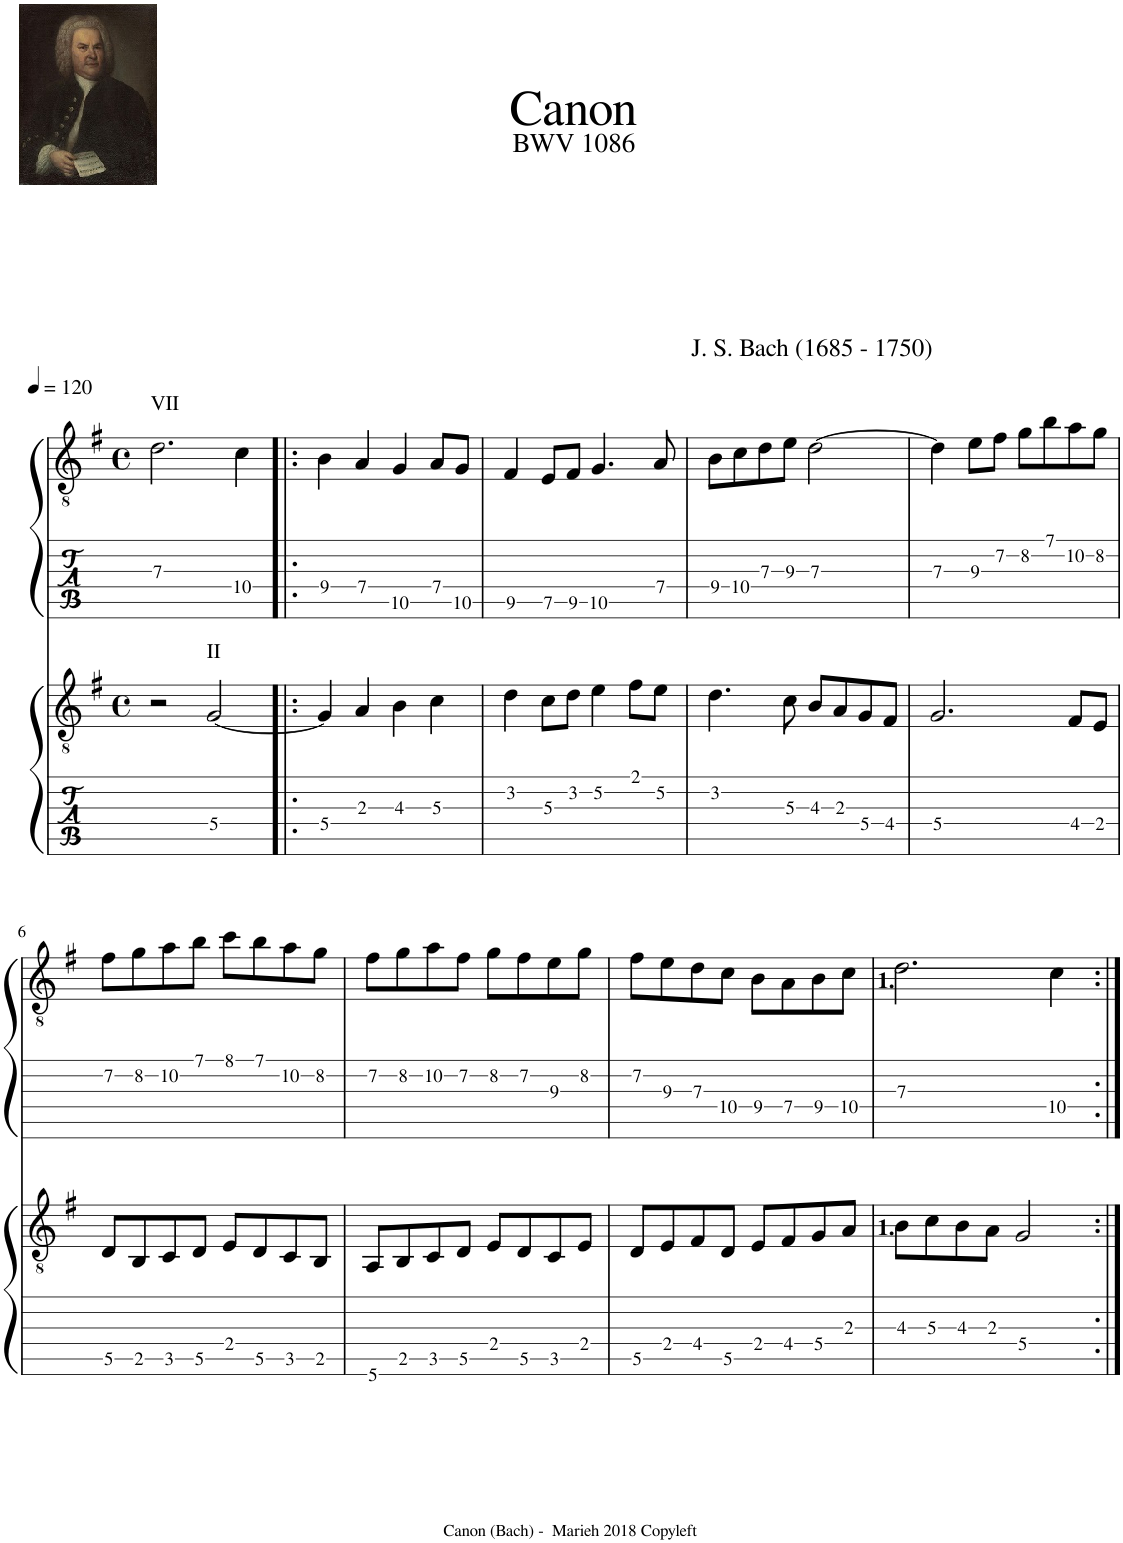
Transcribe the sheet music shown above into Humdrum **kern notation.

**kern	**kern	**kern	**kern
*part4	*part3	*part2	*part1
*staff4	*staff3	*staff2	*staff1
*I"Guitare classique [Tablature]	*I"Guitare classique	*I"Guitare classique [Tablature]	*I"Guitare classique
*stria6	*	*stria6	*
*	*clefGv2	*	*clefGv2
*k[f#]	*k[f#]	*k[f#]	*k[f#]
*M4/4	*M4/4	*M4/4	*M4/4
*met(c)	*met(c)	*met(c)	*met(c)
*MM120	*MM120	*MM120	*MM120
=1	=1	=1	=1
!	!	!	!LO:TX:a:t=VII
2r	2r	2.d	2.d\
!	!LO:TX:a:t=II	!	!
[2G	[2G/	.	.
.	.	4c	4c\
=2!|:	=2!|:	=2!|:	=2!|:
4G]	4G/]	4B	4B\
4A	4A/	4A	4A/
4B	4B\	4G	4G/
4c	4c\	8AL	8A/L
.	.	8GJ	8G/J
=3	=3	=3	=3
4d	4d\	4F#	4F#/
8cL	8c\L	8EL	8E/L
8dJ	8d\J	8F#J	8F#/J
4e	4e\	4.G	4.G/
8f#L	8f#\L	.	.
8eJ	8e\J	8A	8A/
=4	=4	=4	=4
4.d	4.d\	8BL	8B\L
.	.	8cJ	8c\
.	.	8dL	8d\
8c	8c\	8eJ	8e\J
8BL	8B/L	[2d	[2d\
8AJ	8A/	.	.
8GL	8G/	.	.
8F#J	8F#/J	.	.
=5	=5	=5	=5
2.G	2.G/	4d]	4d\]
.	.	8eL	8e\L
.	.	8f#J	8f#\J
.	.	8gL	8g\L
.	.	8bJ	8b\
8F#L	8F#/L	8aL	8a\
8EJ	8E/J	8gJ	8g\J
!!LO:LB:g=z
=6	=6	=6	=6
8DL	8D/L	8f#L	8f#\L
8BBJ	8BB/	8gJ	8g\
8CL	8C/	8aL	8a\
8DJ	8D/J	8bJ	8b\J
8EL	8E/L	8ccL	8cc\L
8DJ	8D/	8bJ	8b\
8CL	8C/	8aL	8a\
8BBJ	8BB/J	8gJ	8g\J
=7	=7	=7	=7
8AAL	8AA/L	8f#L	8f#\L
8BBJ	8BB/	8gJ	8g\
8CL	8C/	8aL	8a\
8DJ	8D/J	8f#J	8f#\J
8EL	8E/L	8gL	8g\L
8DJ	8D/	8f#J	8f#\
8CL	8C/	8eL	8e\
8EJ	8E/J	8gJ	8g\J
=8	=8	=8	=8
8DL	8D/L	8f#L	8f#\L
8EJ	8E/	8eJ	8e\
8F#L	8F#/	8dL	8d\
8DJ	8D/J	8cJ	8c\J
8EL	8E/L	8BL	8B\L
8F#J	8F#/	8AJ	8A\
8GL	8G/	8BL	8B\
8AJ	8A/J	8cJ	8c\J
=9	=9	=9	=9
8BL	8B\L	2.d	2.d\
8cJ	8c\	.	.
8BL	8B\	.	.
8AJ	8A\J	.	.
2G	2G/	.	.
.	.	4c	4c\
=:|!	=:|!	=:|!	=:|!
*-	*-	*-	*-
